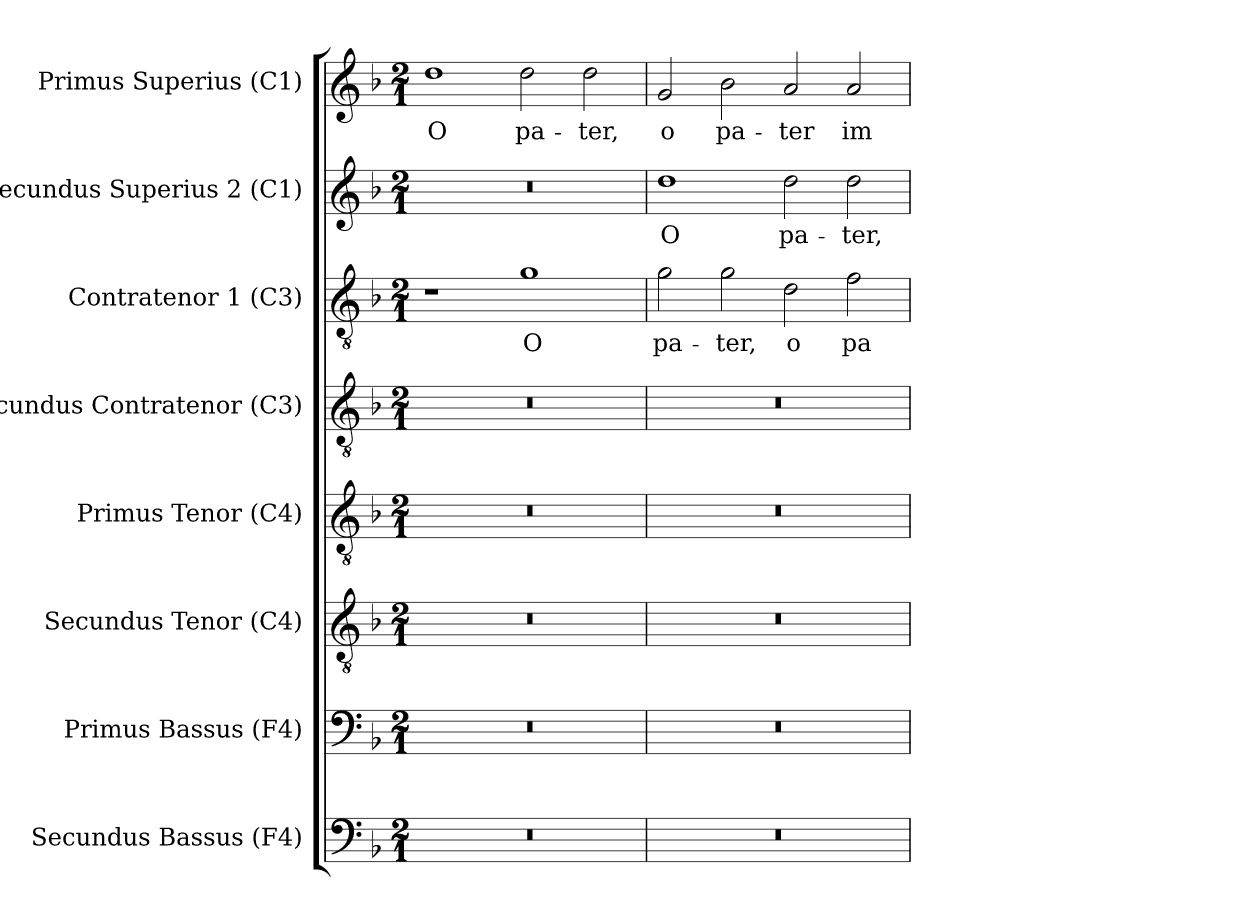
**kern	**kern	**kern	**kern	**kern	**kern	**text	**kern	**text	**kern	**text
*part8	*part7	*part6	*part5	*part4	*part3	*part3	*part2	*part2	*part1	*part1
*staff8	*staff7	*staff6	*staff5	*staff4	*staff3	*staff3	*staff2	*staff2	*staff1	*staff1
*I"Secundus Bassus (F4)	*I"Primus Bassus (F4)	*I"Secundus Tenor (C4)	*I"Primus Tenor (C4)	*I"Secundus  Contratenor (C3)	*I"Contratenor 1 (C3)	*	*I"Secundus Superius 2 (C1)	*	*I"Primus Superius (C1)	*
*I'B2	*I'B1	*I'T2	*I'T1	*I'A2	*I'A1	*	*I'C2	*	*I'C1	*
!!LO:PB:g=z
*clefF4	*clefF4	*clefGv2	*clefGv2	*clefGv2	*clefGv2	*	*clefG2	*	*clefG2	*
*	*	*	*ITrd7c12	*	*	*	*	*	*	*
*k[b-]	*k[b-]	*k[b-]	*k[b-]	*k[b-]	*k[b-]	*	*k[b-]	*	*k[b-]	*
*F:	*F:	*F:	*F:	*F:	*F:	*	*F:	*	*F:	*
*M2/1	*M2/1	*M2/1	*M2/1	*M2/1	*M2/1	*	*M2/1	*	*M2/1	*
=1	=1	=1	=1	=1	=1	=1	=1	=1	=1	=1
!LO:N:vis=1	!LO:N:vis=1	!LO:N:vis=1	!LO:N:vis=1	!LO:N:vis=1	!	!	!LO:N:vis=1	!	!	!
!	!	!	!	!	!	!	!	!	!	!LO:LY:b:color=#000000
0r	0r	0r	0r	0r	1r	.	0r	.	1ddi	O
!	!	!	!	!	!	!LO:LY:b:color=#000000	!	!	!	!
!	!	!	!	!	!	!	!	!	!	!LO:LY:b:color=#000000
.	.	.	.	.	1gi	O	.	.	2ddi\	pa-
!	!	!	!	!	!	!	!	!	!	!LO:LY:b:color=#000000
.	.	.	.	.	.	.	.	.	2ddi\	-ter,
=2	=2	=2	=2	=2	=2	=2	=2	=2	=2	=2
!LO:N:vis=1	!LO:N:vis=1	!LO:N:vis=1	!LO:N:vis=1	!LO:N:vis=1	!	!	!	!	!	!
!	!	!	!	!	!	!LO:LY:b:color=#000000	!	!	!	!
!	!	!	!	!	!	!	!	!LO:LY:b:color=#000000	!	!
!	!	!	!	!	!	!	!	!	!	!LO:LY:b:color=#000000
0r	0r	0r	0r	0r	2gi\	pa-	1ddi	O	2gi/	o
!	!	!	!	!	!	!LO:LY:b:color=#000000	!	!	!	!
!	!	!	!	!	!	!	!	!	!	!LO:LY:b:color=#000000
.	.	.	.	.	2gi\	-ter,	.	.	2b-i\	pa-
!	!	!	!	!	!	!LO:LY:b:color=#000000	!	!	!	!
!	!	!	!	!	!	!	!	!LO:LY:b:color=#000000	!	!
!	!	!	!	!	!	!	!	!	!	!LO:LY:b:color=#000000
.	.	.	.	.	2di\	o	2ddi\	pa-	2ai/	-ter
!	!	!	!	!	!	!LO:LY:b:color=#000000	!	!	!	!
!	!	!	!	!	!	!	!	!LO:LY:b:color=#000000	!	!
!	!	!	!	!	!	!	!	!	!	!LO:LY:b:color=#000000
.	.	.	.	.	2fi\	pa-	2ddi\	-ter,	2ai/	im-
=	=	=	=	=	=	=	=	=	=	=
*-	*-	*-	*-	*-	*-	*-	*-	*-	*-	*-
